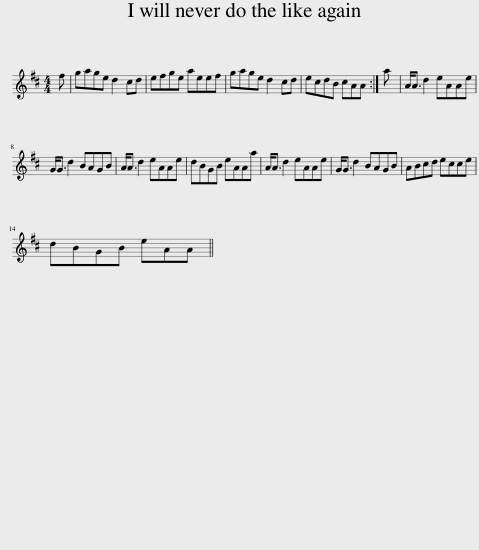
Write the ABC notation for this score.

X:1
L:1/8
M:4/4
I:linebreak $
K:D
V:1 treble
V:1
 f | gage d2 cd | efge aeef | gage d2 cd | ecdB cAA :| %5
 a | A<A d2 eAAe |$ G<G d2 BAGB | A<A d2 eAAe | dBGB eAAa | %10
 A<A d2 eAAe | G<G d2 BAGB | ABcd ecce |$ dBGB eAA || %14
